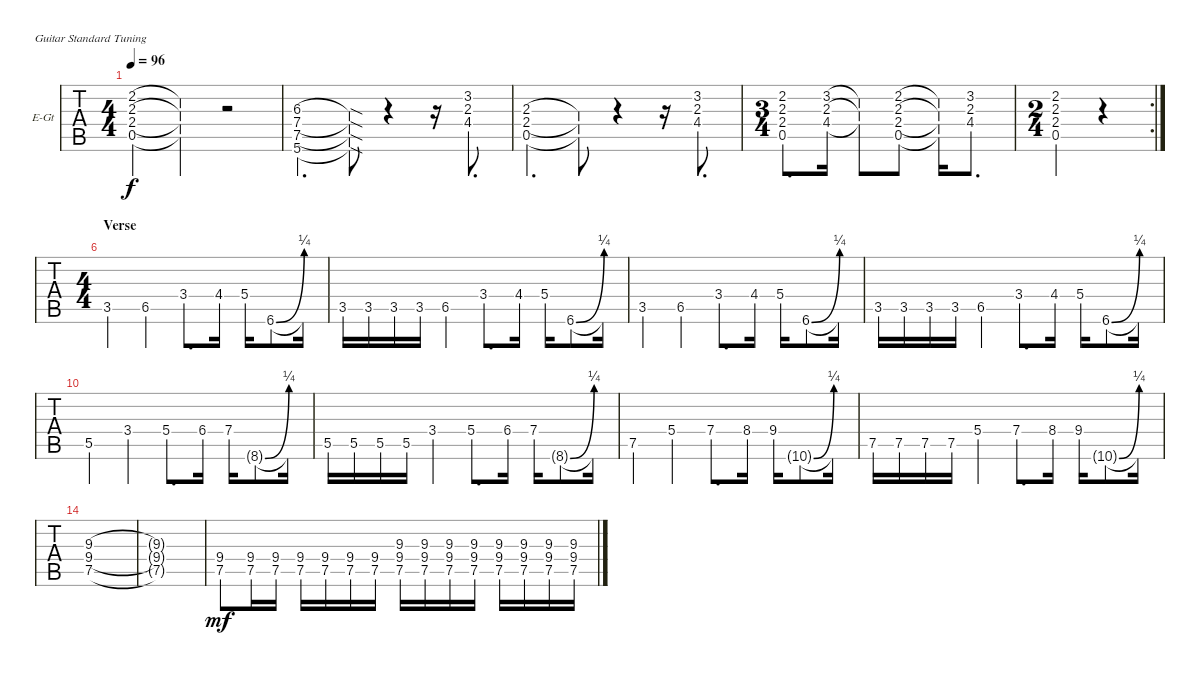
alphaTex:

\bracketExtendMode nobrackets
\firstSystemTrackNameOrientation horizontal
\otherSystemsTrackNameOrientation horizontal
\defaultBarNumberDisplay FirstOfSystem
\track ("Guitar I" "E-Gt") {instrument overdrivenguitar}
\staff {tabs}
\tuning (E4 B3 G3 D3 A2 E2)
\ts (4 4)
\tempo 96
\clef g2
\ks c
(2.4 0.5 2.3 2.2).4{dy f} (2.4{t} 0.5{t} 2.3{t} 2.2{t}).4 r.2 |
(7.4 7.5 5.6 6.3).4{d} (7.4{sod t} 7.5{sod t} 5.6{sod t} 6.3{sod t}).8 r.4 r.16 (3.2 2.3 4.4).8{d} |
(2.3 2.4 0.5).4{d} (2.3{t} 2.4{t} 0.5{t}).8 r.4 r.16 (3.2 2.3 4.4).8{d} |
\ts (3 4)
(2.2 2.3 2.4 0.5).8{d} (3.2 2.3 4.4).16 (3.2{t} 2.3{t} 4.4{t}).8 (2.2 2.3 2.4 0.5).8 (2.2{t} 2.3{t} 2.4{t} 0.5{t}).16 (3.2 2.3 4.4).8{d} |
\rc 2
\ts (2 4)
(2.2 2.3 2.4 0.5).4 r.4 |
\ts (4 4)
\section ("" "Verse")
\scale
0.256862 3.5.4 6.5.4 3.4.8{d} 4.4.16 5.4.16 6.6{be (bend 0 0 59.4 1)}.8 6.6{be (hold 0 0 60 0) t}.16 |
\scale
0.251527 3.5.16 3.5.16 3.5.16 3.5.16 6.5.4 3.4.8{d} 4.4.16 5.4.16 6.6{be (bend 0 0 59.4 1)}.8 6.6{be (hold 0 0 60 0) t}.16 |
\scale
0.24581 3.5.4 6.5.4 3.4.8{d} 4.4.16 5.4.16 6.6{be (bend 0 0 60 1)}.8 6.6{be (hold 0 0 60 0) t}.16 |
\scale
0.24581 3.5.16 3.5.16 3.5.16 3.5.16 6.5.4 3.4.8{d} 4.4.16 5.4.16 6.6{be (bend 0 0 59.4 1)}.8 6.6{be (hold 0 0 60 0) t}.16 |
5.5.4 3.4.4 5.4.8{d} 6.4.16 7.4.16 8.6{be (bend 0 0 59.4 1) g}.8 8.6{be (hold 0 0 60 0) t}.16 |
5.5.16 5.5.16 5.5.16 5.5.16 3.4.4 5.4.8{d} 6.4.16 7.4.16 8.6{be (bend 0 0 58.8 1) g}.8 8.6{be (hold 0 0 60 0) t}.16 |
7.5.4 5.4.4 7.4.8{d} 8.4.16 9.4.16 10.6{be (bend 0 0 59.4 1) g}.8 10.6{be (hold 0 0 60 0) t}.16 |
7.5.16 7.5.16 7.5.16 7.5.16 5.4.4 7.4.8{d} 8.4.16 9.4.16 10.6{be (bend 0 0 59.4 1) g}.8 10.6{be (hold 0 0 60 0) t}.16 |
(9.3 9.4 7.5).1 |
(9.3{t} 9.4{t} 7.5{t}).1 |
(9.4 7.5).8{dy mf} (9.4 7.5).16 (9.4 7.5).16 (9.4 7.5).16 (9.4 7.5).16 (9.4 7.5).16 (9.4 7.5).16 (9.3 9.4 7.5).16 (9.3 9.4 7.5).16 (9.3 9.4 7.5).16 (9.3 9.4 7.5).16 (9.3 9.4 7.5).16 (9.3 9.4 7.5).16 (9.3 9.4 7.5).16 (9.3 9.4 7.5).16
